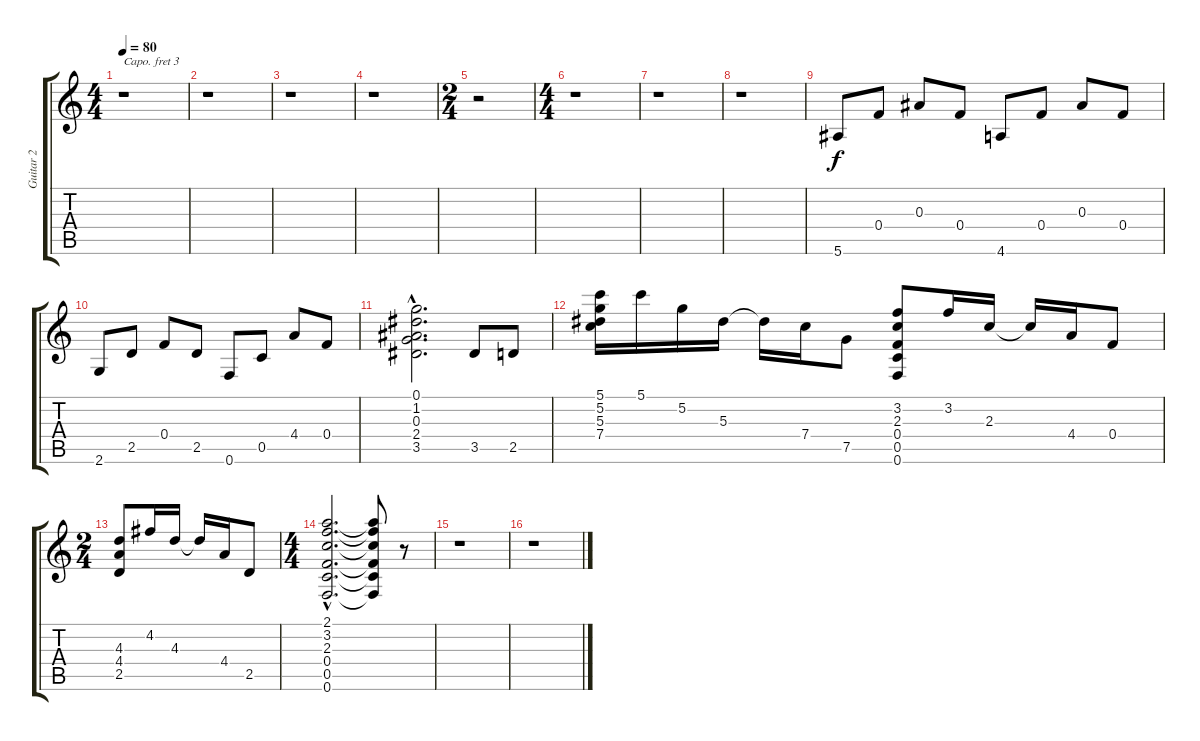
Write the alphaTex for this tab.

\track ("Guitar 2" "Guitar 2") {instrument acousticguitarsteel}
\staff {score tabs}
\capo 3
\tuning (E4 B3 G3 D3 A2 D2) {hide}
\ts (4 4)
\tempo 80
\clef g2
\ks c
r.1{dy f} |
r.1 |
r.1 |
r.1 |
\ts (2 4)
r.2 |
\ts (4 4)
r.1 |
r.1 |
r.1 |
5.6.8 0.4.8 0.3.8 0.4.8 4.6.8 0.4.8 0.3.8 0.4.8 |
2.6.8 2.5.8 0.4.8 2.5.8 0.6.8 0.5.8 4.4.8 0.4.8 |
(0.1{hac} 1.2{hac} 0.3{hac} 2.4{hac} 3.5{hac}).2{d} 3.5.8 2.5.8 |
(5.1 5.2 5.3 7.4).16 5.1.16 5.2.16 5.3.16 5.3{t}.16 7.4.16 7.5.8 (3.2 2.3 0.4 0.5 0.6).8 3.2.16 2.3.16 2.3{t}.16 4.4.16 0.4.8 |
\ts (2 4)
(4.3 4.4 2.5).8 4.2.16 4.3.16 4.3{t}.16 4.4.16 2.5.8 |
\ts (4 4)
(2.1{hac} 3.2{hac} 2.3{hac} 0.4{hac} 0.5{hac} 0.6{hac}).2{d} (2.1{t} 3.2{t} 2.3{t} 0.4{t} 0.5{t} 0.6{t}).8 r.8 |
r.1 |
r.1
